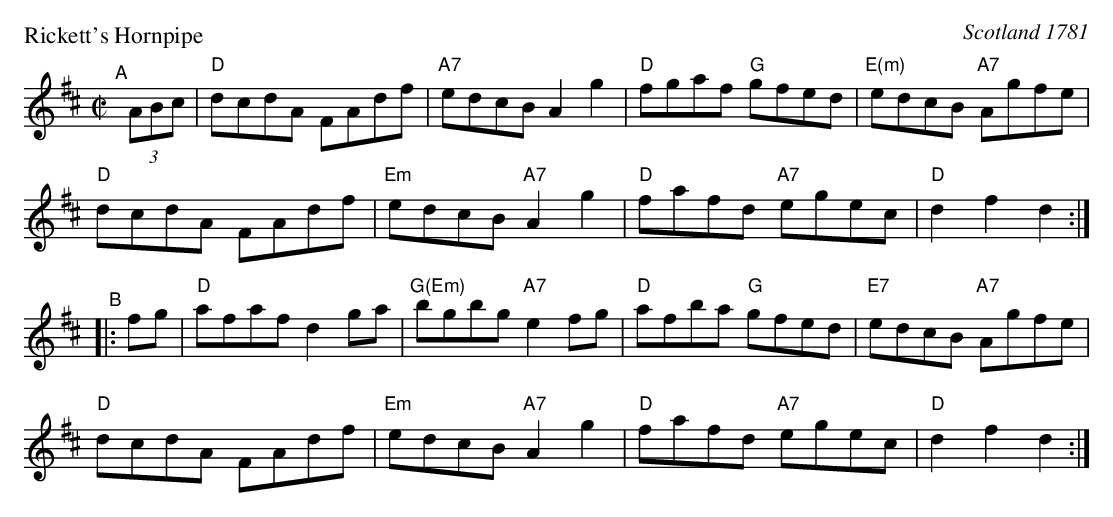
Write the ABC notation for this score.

X:1
P: Rickett's Hornpipe
O: Scotland 1781
M: C|
K: D
"^A"[|] (3ABc |\
"D"dcdA FAdf | "A7"edcB     A2g2 | "D"fgaf  "G"gfed | "E(m)"edcB "A7"Agfe |
"D"dcdA FAdf | "Em"edcB "A7"A2g2 | "D"fafd "A7"egec | "D"d2f2 d2 :|
"^B"|: fg |\
"D"afaf d2ga | "G(Em)"bgbg "A7"e2fg | "D"afba  "G"gfed | "E7"edcB "A7"Agfe |
"D"dcdA FAdf |    "Em"edcB "A7"A2g2 | "D"fafd "A7"egec | "D"d2f2 d2 :|
